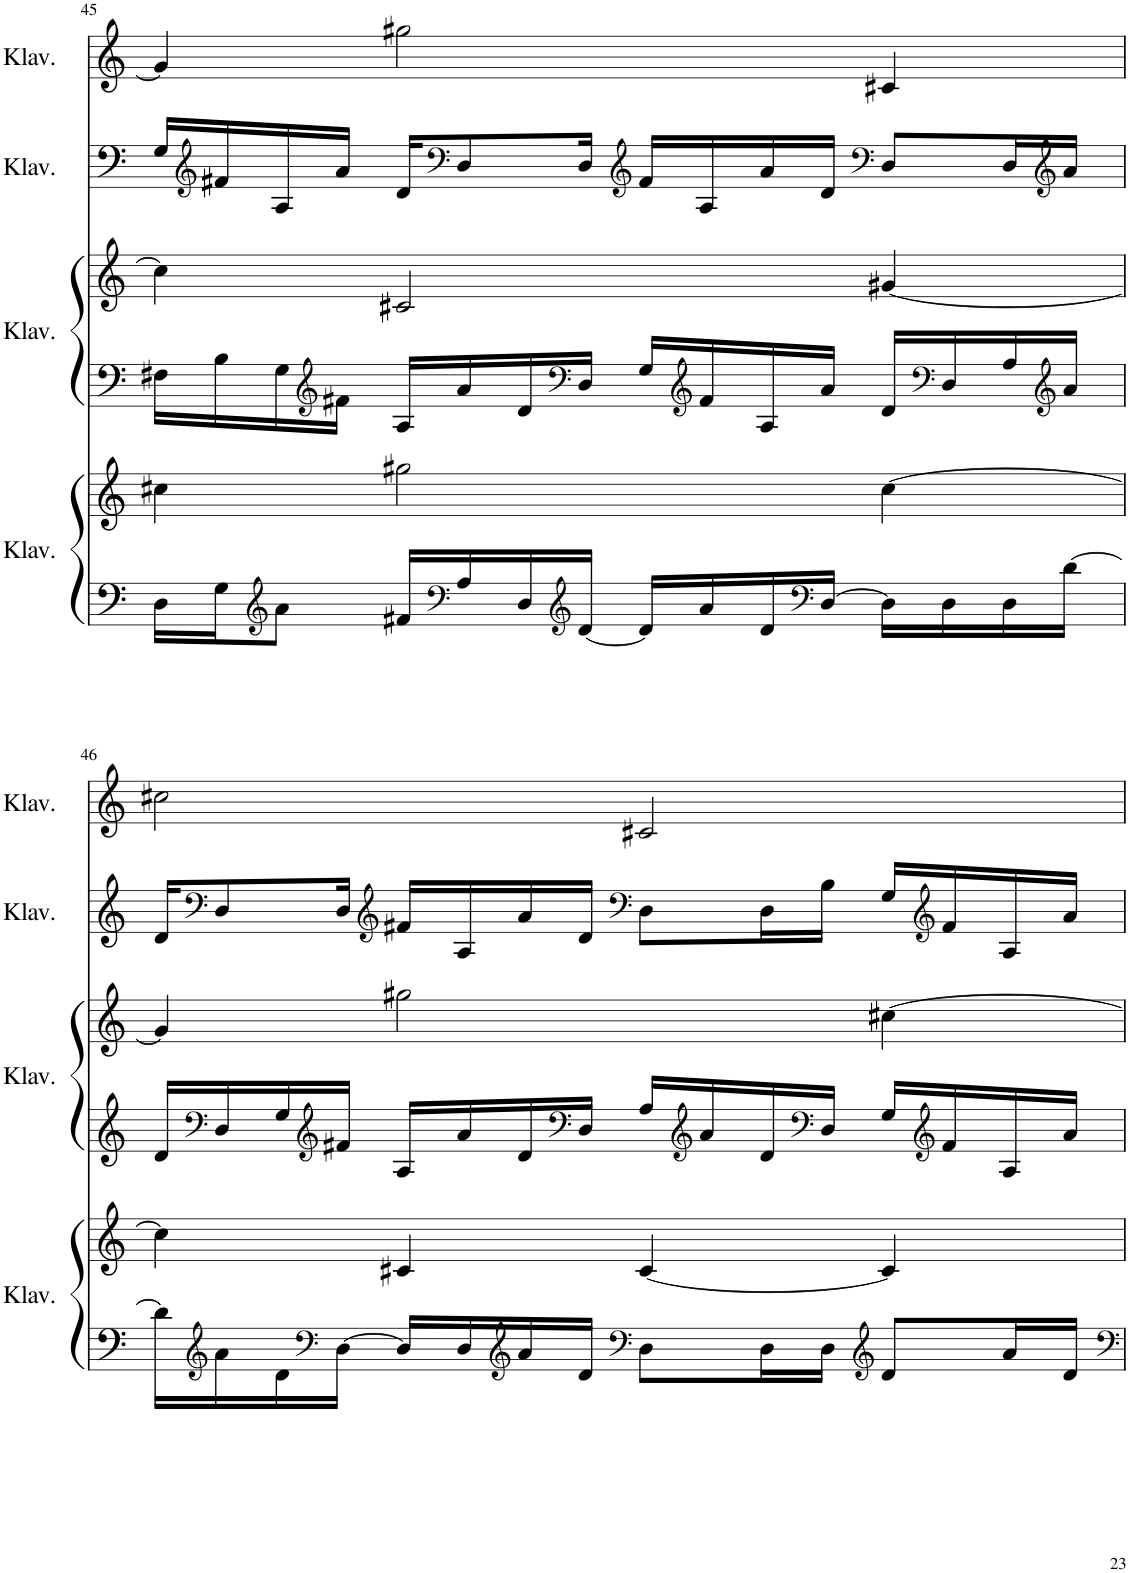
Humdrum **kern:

**kern	**kern	**kern	**kern	**kern	**kern
*part4	*part4	*part3	*part3	*part2	*part1
*staff6	*staff5	*staff4	*staff3	*staff2	*staff1
*I"Klavier	*	*I"Klavier	*	*I"Klavier	*I"Klavier
*I'Klav.	*	*I'Klav.	*	*I'Klav.	*I'Klav.
!!LO:PB:g=z
*clefF4	*clefG2	*clefF4	*clefG2	*clefF4	*clefG2
*k[]	*k[]	*k[]	*k[]	*k[]	*k[]
*M4/4	*M4/4	*M4/4	*M4/4	*M4/4	*M4/4
=45	=45	=45	=45	=45	=45
16D\LL	4cc#X\	16F#X\LL	4cc#\]	16G/LL	4g#/]
*	*	*	*	*clefG2	*
16G\J	.	16B\	.	16f#X/	.
*clefG2	*	*	*	*	*
8a\J	.	16G\	.	16A/	.
*	*	*clefG2	*	*	*
.	.	16f#X\JJ	.	16a/JJ	.
16f#X/LL	2gg#X\	16A/LL	2c#X/	16d/KL	2gg#X\
*clefF4	*	*	*	*clefF4	*
16A/	.	16a/	.	8D/	.
16D/	.	16d/	.	.	.
*clefG2	*	*clefF4	*	*	*
[16d/JJ	.	16D/JJ	.	16D/Jk	.
*	*	*	*	*clefG2	*
16d/LL]	.	16G/LL	.	16f#/LL	.
*	*	*clefG2	*	*	*
16a/	.	16f#/	.	16A/	.
16d/	.	16A/	.	16a/	.
*clefF4	*	*	*	*	*
[16D/JJ	.	16a/JJ	.	16d/JJ	.
*	*	*	*	*clefF4	*
16D\LL]	[4cc#\	16d/LL	[4g#X/	8D/L	4c#X/
*	*	*clefF4	*	*	*
16D\	.	16D/	.	.	.
16D\	.	16A/	.	16D/L	.
*	*	*clefG2	*	*clefG2	*
[16d\JJ	.	16a/JJ	.	16a/JJ	.
!!LO:LB:g=z
=46	=46	=46	=46	=46	=46
16d\LL]	4cc#\]	16d/LL	4g#/]	16d/KL	2cc#X\
*clefG2	*	*clefF4	*	*clefF4	*
16a\	.	16D/	.	8D/	.
16d\	.	16G/	.	.	.
*clefF4	*	*clefG2	*	*	*
[16D\JJ	.	16f#X/JJ	.	16D/Jk	.
*	*	*	*	*clefG2	*
16D/LL]	4c#X/	16A/LL	2gg#X\	16f#X/LL	.
16D/	.	16a/	.	16A/	.
*clefG2	*	*	*	*	*
16a/	.	16d/	.	16a/	.
*	*	*clefF4	*	*	*
16d/JJ	.	16D/JJ	.	16d/JJ	.
*clefF4	*	*	*	*clefF4	*
8D\L	[4c#/	16A/LL	.	8D\L	2c#X/
*	*	*clefG2	*	*	*
.	.	16a/	.	.	.
16D\L	.	16d/	.	16D\L	.
*	*	*clefF4	*	*	*
16D\JJ	.	16D/JJ	.	16B\JJ	.
*clefG2	*	*	*	*	*
8d/L	4c#/]	16G/LL	[4cc#X\	16G/LL	.
*	*	*clefG2	*	*clefG2	*
.	.	16f#/	.	16f#/	.
16a/L	.	16A/	.	16A/	.
16d/JJ	.	16a/JJ	.	16a/JJ	.
=	=	=	=	=	=
*-	*-	*-	*-	*-	*-
